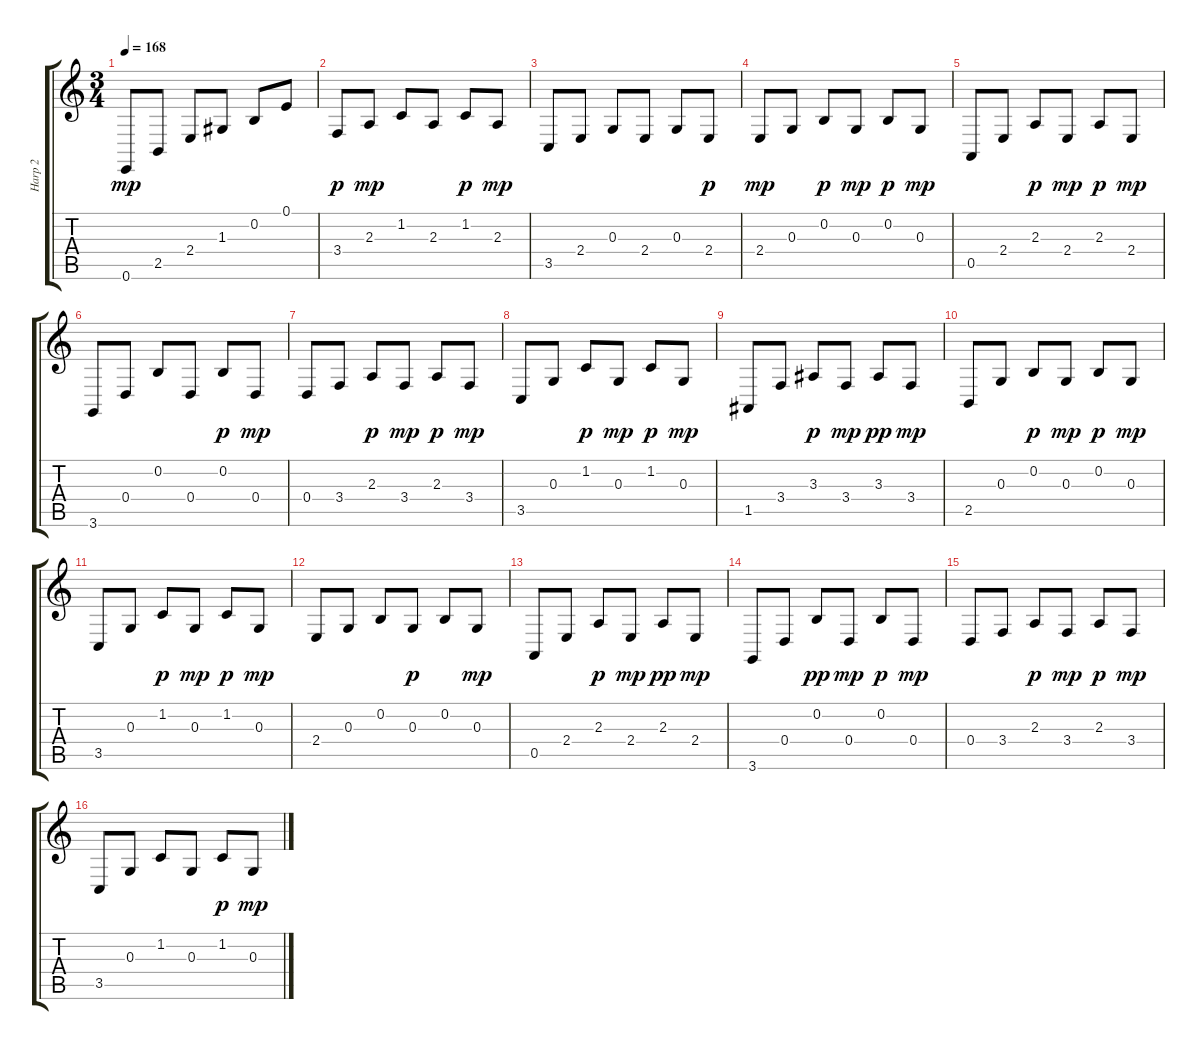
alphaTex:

\track ("Harp 2" "Harp 2") {instrument orchestralharp}
\staff {score tabs}
\tuning (E4 B3 G3 D3 A2 E2) {hide}
\ts (3 4)
\tempo 168
\clef g2
\ks c
0.6.8{dy mp} 2.5.8 2.4.8 1.3.8 0.2.8 0.1.8 |
3.4.8{dy p} 2.3.8{dy mp} 1.2.8 2.3.8 1.2.8{dy p} 2.3.8{dy mp} |
3.5.8 2.4.8 0.3.8 2.4.8 0.3.8 2.4.8{dy p} |
2.4.8{dy mp} 0.3.8 0.2.8{dy p} 0.3.8{dy mp} 0.2.8{dy p} 0.3.8{dy mp} |
0.5.8 2.4.8 2.3.8{dy p} 2.4.8{dy mp} 2.3.8{dy p} 2.4.8{dy mp} |
3.6.8 0.4.8 0.2.8 0.4.8 0.2.8{dy p} 0.4.8{dy mp} |
0.4.8 3.4.8 2.3.8{dy p} 3.4.8{dy mp} 2.3.8{dy p} 3.4.8{dy mp} |
3.5.8 0.3.8 1.2.8{dy p} 0.3.8{dy mp} 1.2.8{dy p} 0.3.8{dy mp} |
1.5.8 3.4.8 3.3.8{dy p} 3.4.8{dy mp} 3.3.8{dy pp} 3.4.8{dy mp} |
2.5.8 0.3.8 0.2.8{dy p} 0.3.8{dy mp} 0.2.8{dy p} 0.3.8{dy mp} |
3.5.8 0.3.8 1.2.8{dy p} 0.3.8{dy mp} 1.2.8{dy p} 0.3.8{dy mp} |
2.4.8 0.3.8 0.2.8 0.3.8{dy p} 0.2.8 0.3.8{dy mp} |
0.5.8 2.4.8 2.3.8{dy p} 2.4.8{dy mp} 2.3.8{dy pp} 2.4.8{dy mp} |
3.6.8 0.4.8 0.2.8{dy pp} 0.4.8{dy mp} 0.2.8{dy p} 0.4.8{dy mp} |
0.4.8 3.4.8 2.3.8{dy p} 3.4.8{dy mp} 2.3.8{dy p} 3.4.8{dy mp} |
3.5.8 0.3.8 1.2.8 0.3.8 1.2.8{dy p} 0.3.8{dy mp}
